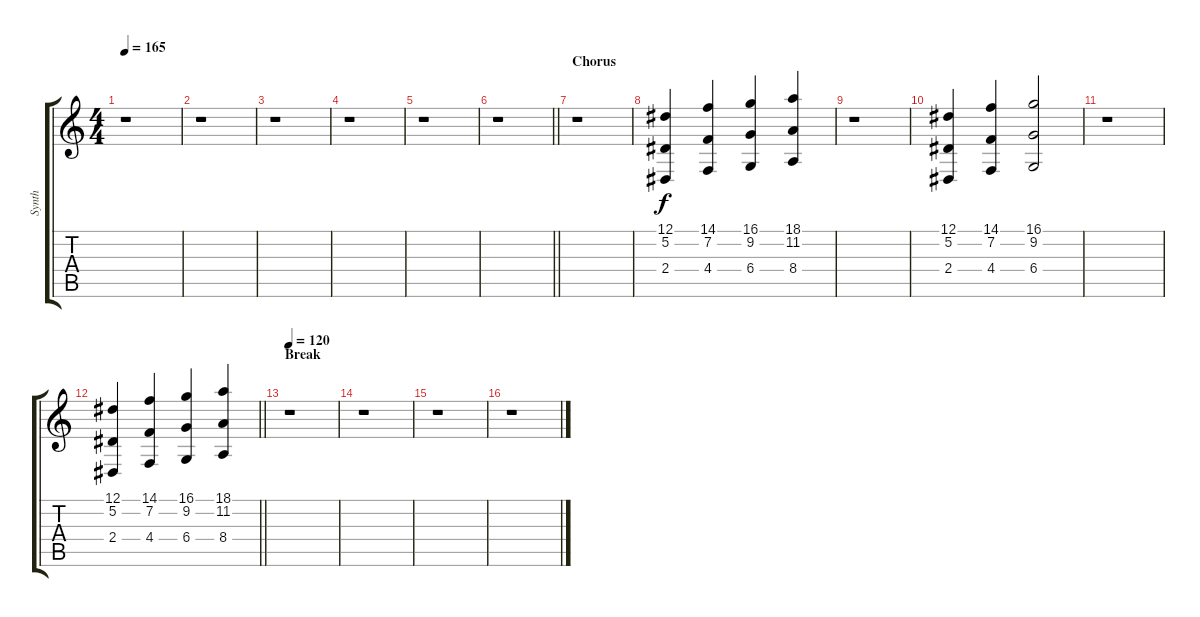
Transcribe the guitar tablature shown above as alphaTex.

\track ("Synth" "Synth") {instrument tubularbells}
\staff {score tabs}
\tuning (Eb4 Bb3 Gb3 Db3 Ab2 Eb2) {hide}
\ts (4 4)
\tempo 165
\clef g2
\ks c
r.1{dy f} |
r.1 |
r.1 |
r.1 |
r.1 |
\barLineRight lightlight
r.1 |
\section ("" "Chorus")
r.1 |
(12.1 5.2 2.4).4 (14.1 7.2 4.4).4 (16.1 9.2 6.4).4 (18.1 11.2 8.4).4 |
r.1 |
(12.1 5.2 2.4).4 (14.1 7.2 4.4).4 (16.1 9.2 6.4).2 |
r.1 |
\barLineRight lightlight
(12.1 5.2 2.4).4 (14.1 7.2 4.4).4 (16.1 9.2 6.4).4 (18.1 11.2 8.4).4 |
\section ("" "Break")
\tempo 120
r.1 |
r.1 |
r.1 |
r.1
